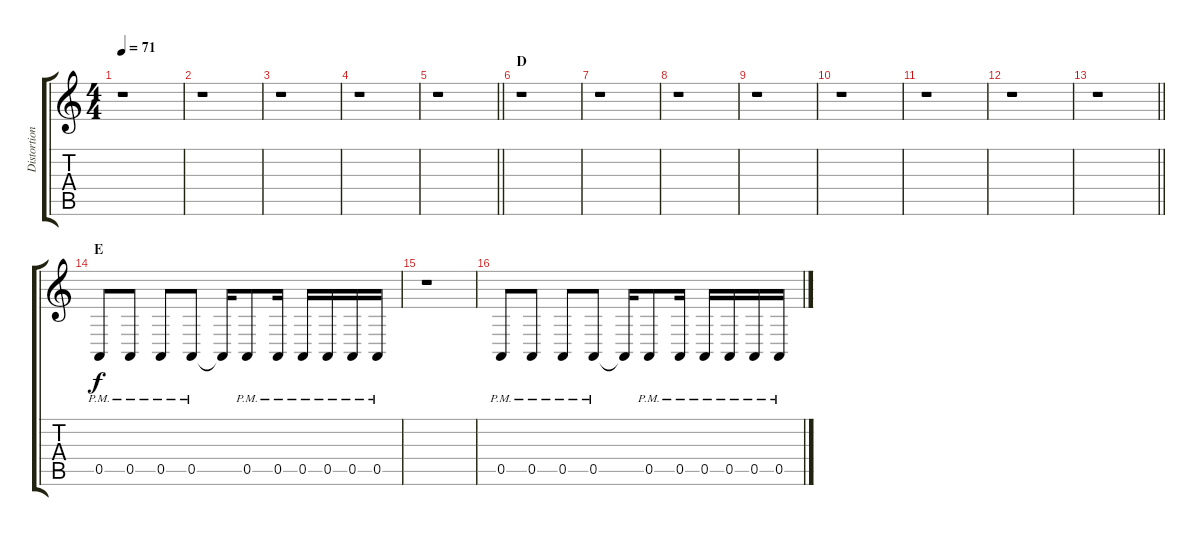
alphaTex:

\track ("Distortion w/ Octaver" "Distortion") {instrument distortionguitar}
\staff {score tabs}
\tuning (E4 B3 G3 D3 A1 E2) {hide}
\ts (4 4)
\tempo 71
\clef g2
\ks c
r.1{dy f} |
r.1 |
r.1 |
r.1 |
\barLineRight lightlight
r.1 |
\section ("" "D")
r.1 |
r.1 |
r.1 |
r.1 |
r.1 |
r.1 |
r.1 |
\barLineRight lightlight
r.1 |
\section ("" "E")
0.5{pm}.8 0.5{pm}.8 0.5{pm}.8 0.5{pm}.8 0.5{t}.16 0.5{pm}.8 0.5{pm}.16 0.5{pm}.16 0.5{pm}.16 0.5{pm}.16 0.5{pm}.16 |
r.1 |
0.5{pm}.8 0.5{pm}.8 0.5{pm}.8 0.5{pm}.8 0.5{t}.16 0.5{pm}.8 0.5{pm}.16 0.5{pm}.16 0.5{pm}.16 0.5{pm}.16 0.5{pm}.16
